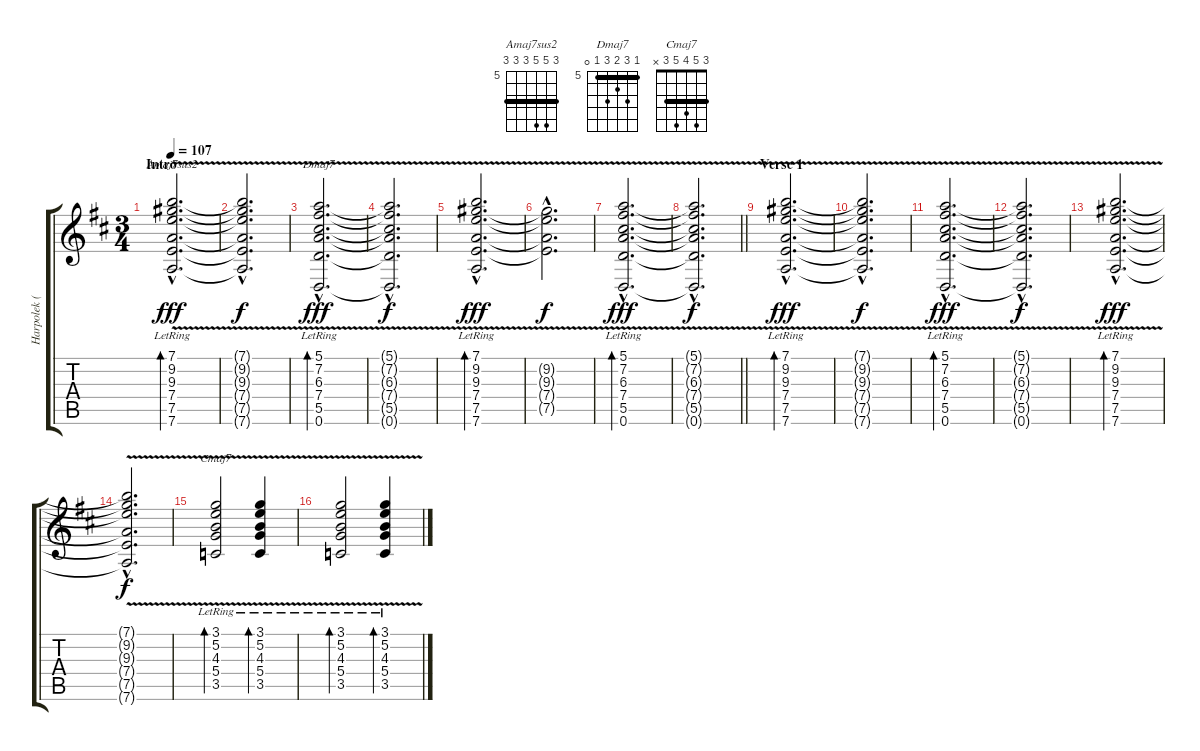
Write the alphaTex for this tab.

\track ("Harpolek (guitar dropped D)" "Harpolek (") {instrument acousticguitarsteel}
\staff {score tabs}
\tuning (E4 B3 G3 D3 A2 D2) {hide}
\chord ("Amaj7sus2" 7 9 9 7 7 7) {firstfret 5 barre 7}
\chord ("Dmaj7" 5 7 6 7 5 0) {firstfret 5 barre 5}
\chord ("Cmaj7" 3 5 4 5 3 x) {barre 3}
\ts (3 4)
\section ("" "Intro")
\tempo 107
\clef g2
\ks d
(7.1{v hac lr} 9.2{v hac lr} 9.3{v hac lr} 7.4{v hac lr} 7.5{v hac lr} 7.6{hac lr}).2{d bd 120 ch "Amaj7sus2" dy fff instrument acousticguitarsteel} |
(7.1{hac t} 9.2{hac t} 9.3{hac t} 7.4{hac t} 7.5{hac t} 7.6{hac t}).2{d dy f} |
(5.1{v hac lr} 7.2{v hac lr} 6.3{v hac lr} 7.4{v hac lr} 5.5{hac lr} 0.6{hac lr}).2{d bd 120 ch "Dmaj7" dy fff} |
(5.1{hac t} 7.2{hac t} 6.3{hac t} 7.4{hac t} 5.5{hac t} 0.6{hac t}).2{d dy f} |
(7.1{v hac lr} 9.2{v hac lr} 9.3{v hac lr} 7.4{v hac lr} 7.5{v hac lr} 7.6{hac lr}).2{d bd 120 dy fff} |
(9.2{hac t} 9.3{hac t} 7.4{hac t} 7.5{hac t}).2{d dy f} |
(5.1{v hac lr} 7.2{v hac lr} 6.3{v hac lr} 7.4{v hac lr} 5.5{hac lr} 0.6{hac lr}).2{d bd 120 dy fff} |
\barLineRight lightlight
(5.1{hac t} 7.2{hac t} 6.3{hac t} 7.4{hac t} 5.5{hac t} 0.6{hac t}).2{d dy f} |
\section ("" "Verse 1")
(7.1{v hac lr} 9.2{v hac lr} 9.3{v hac lr} 7.4{v hac lr} 7.5{v hac lr} 7.6{hac lr}).2{d bd 120 dy fff} |
(7.1{hac t} 9.2{hac t} 9.3{hac t} 7.4{hac t} 7.5{hac t} 7.6{hac t}).2{d dy f} |
(5.1{v hac lr} 7.2{v hac lr} 6.3{v hac lr} 7.4{v hac lr} 5.5{hac lr} 0.6{hac lr}).2{d bd 120 dy fff} |
(5.1{hac t} 7.2{hac t} 6.3{hac t} 7.4{hac t} 5.5{hac t} 0.6{hac t}).2{d dy f} |
(7.1{v hac lr} 9.2{v hac lr} 9.3{v hac lr} 7.4{v hac lr} 7.5{v hac lr} 7.6{hac lr}).2{d bd 120 dy fff} |
(7.1{hac t} 9.2{hac t} 9.3{hac t} 7.4{hac t} 7.5{hac t} 7.6{hac t}).2{d dy f} |
(3.1{v lr} 5.2{v lr} 4.3{v lr} 5.4{v lr} 3.5{v lr}).2{bd 120 ch "Cmaj7"} (3.1{lr} 5.2{v lr} 4.3{v lr} 5.4{v lr} 3.5{v lr}).4{bd 120} |
(3.1{v lr} 5.2{v lr} 4.3{v lr} 5.4{v lr} 3.5{v lr}).2{bd 120} (3.1{v lr} 5.2{v lr} 4.3{v lr} 5.4{v lr} 3.5{v lr}).4{bd 120}
